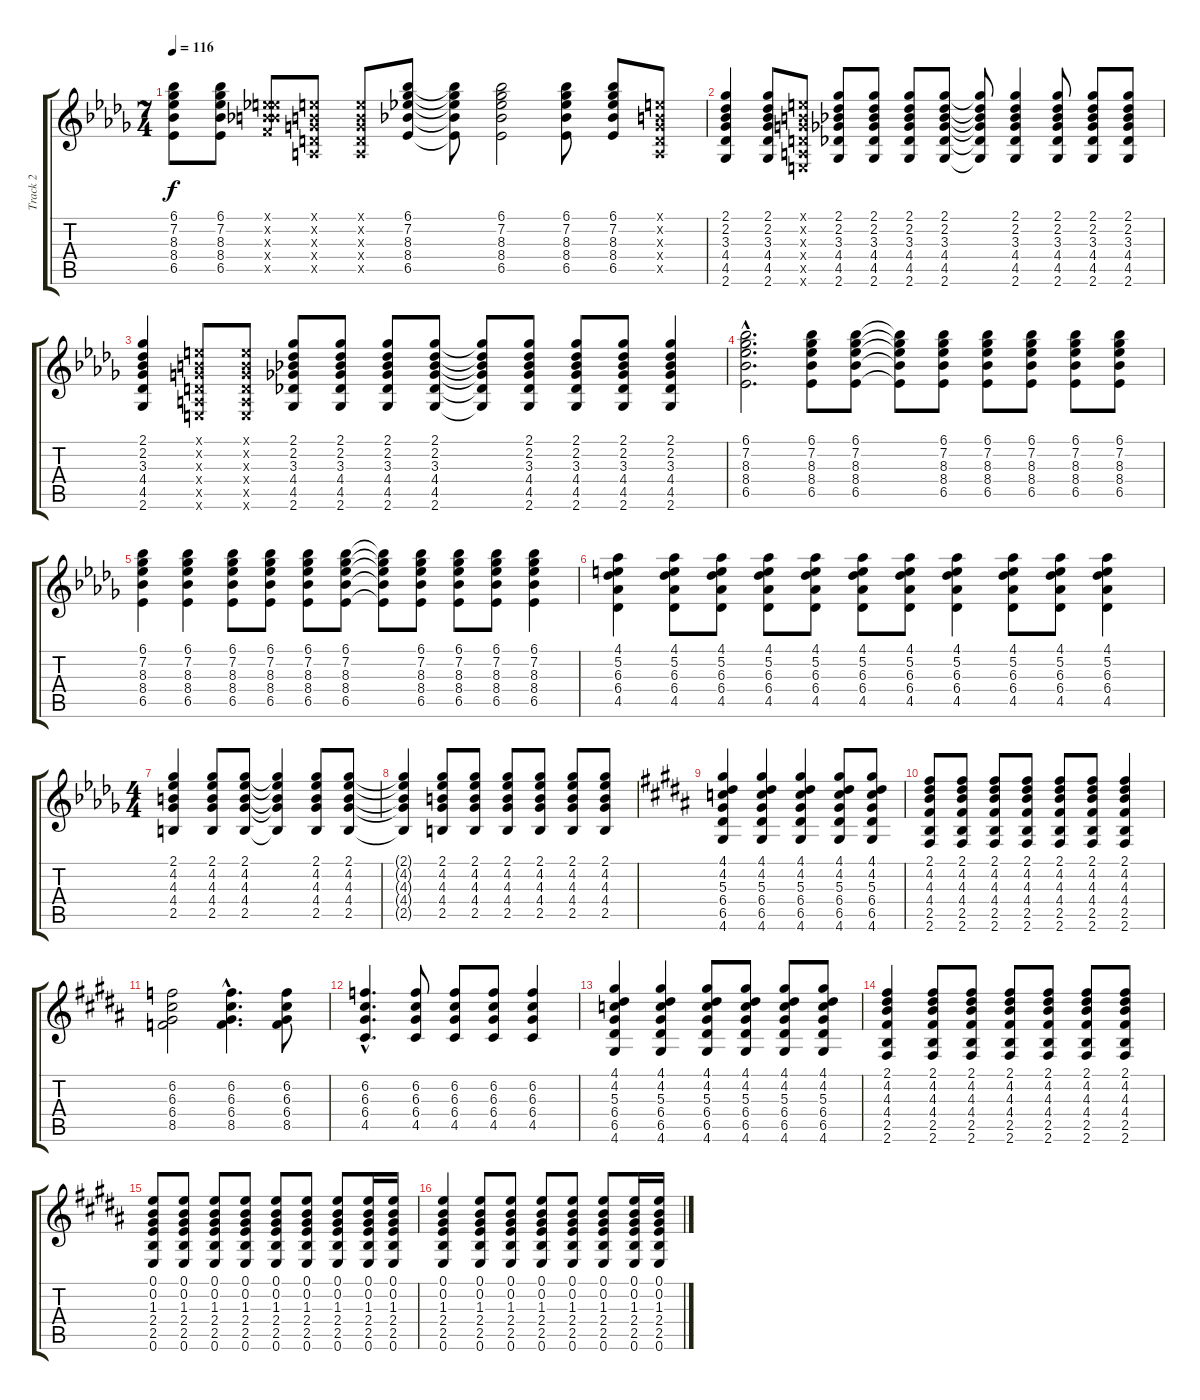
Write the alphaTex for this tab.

\track ("Track 2" "Track 2") {instrument acousticguitarsteel}
\staff {score tabs}
\tuning (E4 B3 G3 D3 A2 E2) {hide}
\ts (7 4)
\tempo 116
\clef g2
\ks db
(6.1 7.2 8.3 8.4 6.5).8{dy f} (6.1 7.2 8.3 8.4 6.5).8 (0.1{x} 0.2{x} 8.3{x} 8.4{x} 8.5{x}).8 (0.1{x} 0.2{x} 0.3{x} 0.4{x} 0.5{x}).8 (0.1{x} 0.2{x} 0.3{x} 0.4{x} 0.5{x}).8 (6.1 7.2 8.3 8.4 6.5).8 (6.1{t} 7.2{t} 8.3{t} 8.4{t} 6.5{t}).8 (6.1 7.2 8.3 8.4 6.5).2 (6.1 7.2 8.3 8.4 6.5).8 (6.1 7.2 8.3 8.4 6.5).8 (0.1{x} 0.2{x} 0.3{x} 0.4{x} 0.5{x}).8 |
(2.1 2.2 3.3 4.4 4.5 2.6).4 (2.1 2.2 3.3 4.4 4.5 2.6).8 (0.1{x} 0.2{x} 0.3{x} 0.4{x} 0.5{x} 0.6{x}).8 (2.1 2.2 3.3 4.4 4.5 2.6).8 (2.1 2.2 3.3 4.4 4.5 2.6).8 (2.1 2.2 3.3 4.4 4.5 2.6).8 (2.1 2.2 3.3 4.4 4.5 2.6).8 (2.1{t} 2.2{t} 3.3{t} 4.4{t} 4.5{t} 2.6{t}).8 (2.1 2.2 3.3 4.4 4.5 2.6).4 (2.1 2.2 3.3 4.4 4.5 2.6).8 (2.1 2.2 3.3 4.4 4.5 2.6).8 (2.1 2.2 3.3 4.4 4.5 2.6).8 |
(2.1 2.2 3.3 4.4 4.5 2.6).4 (0.1{x} 0.2{x} 0.3{x} 0.4{x} 0.5{x} 0.6{x}).8 (0.1{x} 0.2{x} 0.3{x} 0.4{x} 0.5{x} 0.6{x}).8 (2.1 2.2 3.3 4.4 4.5 2.6).8 (2.1 2.2 3.3 4.4 4.5 2.6).8 (2.1 2.2 3.3 4.4 4.5 2.6).8 (2.1 2.2 3.3 4.4 4.5 2.6).8 (2.1{t} 2.2{t} 3.3{t} 4.4{t} 4.5{t} 2.6{t}).8 (2.1 2.2 3.3 4.4 4.5 2.6).8 (2.1 2.2 3.3 4.4 4.5 2.6).8 (2.1 2.2 3.3 4.4 4.5 2.6).8 (2.1 2.2 3.3 4.4 4.5 2.6).4 |
(6.1{hac} 7.2{hac} 8.3{hac} 8.4{hac} 6.5{hac}).2{d} (6.1 7.2 8.3 8.4 6.5).8 (6.1 7.2 8.3 8.4 6.5).8 (6.1{t} 7.2{t} 8.3{t} 8.4{t} 6.5{t}).8 (6.1 7.2 8.3 8.4 6.5).8 (6.1 7.2 8.3 8.4 6.5).8 (6.1 7.2 8.3 8.4 6.5).8 (6.1 7.2 8.3 8.4 6.5).8 (6.1 7.2 8.3 8.4 6.5).8 |
(6.1 7.2 8.3 8.4 6.5).4 (6.1 7.2 8.3 8.4 6.5).4 (6.1 7.2 8.3 8.4 6.5).8 (6.1 7.2 8.3 8.4 6.5).8 (6.1 7.2 8.3 8.4 6.5).8 (6.1 7.2 8.3 8.4 6.5).8 (6.1{t} 7.2{t} 8.3{t} 8.4{t} 6.5{t}).8 (6.1 7.2 8.3 8.4 6.5).8 (6.1 7.2 8.3 8.4 6.5).8 (6.1 7.2 8.3 8.4 6.5).8 (6.1 7.2 8.3 8.4 6.5).4 |
(4.1 5.2 6.3 6.4 4.5).4 (4.1 5.2 6.3 6.4 4.5).8 (4.1 5.2 6.3 6.4 4.5).8 (4.1 5.2 6.3 6.4 4.5).8 (4.1 5.2 6.3 6.4 4.5).8 (4.1 5.2 6.3 6.4 4.5).8 (4.1 5.2 6.3 6.4 4.5).8 (4.1 5.2 6.3 6.4 4.5).4 (4.1 5.2 6.3 6.4 4.5).8 (4.1 5.2 6.3 6.4 4.5).8 (4.1 5.2 6.3 6.4 4.5).4 |
\ts (4 4)
(2.1 4.2 4.3 4.4 2.5).4 (2.1 4.2 4.3 4.4 2.5).8 (2.1 4.2 4.3 4.4 2.5).8 (2.1{t} 4.2{t} 4.3{t} 4.4{t} 2.5{t}).4 (2.1 4.2 4.3 4.4 2.5).8 (2.1 4.2 4.3 4.4 2.5).8 |
(2.1{t} 4.2{t} 4.3{t} 4.4{t} 2.5{t}).4 (2.1 4.2 4.3 4.4 2.5).8 (2.1 4.2 4.3 4.4 2.5).8 (2.1 4.2 4.3 4.4 2.5).8 (2.1 4.2 4.3 4.4 2.5).8 (2.1 4.2 4.3 4.4 2.5).8 (2.1 4.2 4.3 4.4 2.5).8 |
\ks b
(4.1 4.2 5.3 6.4 6.5 4.6).4 (4.1 4.2 5.3 6.4 6.5 4.6).4 (4.1 4.2 5.3 6.4 6.5 4.6).4 (4.1 4.2 5.3 6.4 6.5 4.6).8 (4.1 4.2 5.3 6.4 6.5 4.6).8 |
(2.1 4.2 4.3 4.4 2.5 2.6).8 (2.1 4.2 4.3 4.4 2.5 2.6).8 (2.1 4.2 4.3 4.4 2.5 2.6).8 (2.1 4.2 4.3 4.4 2.5 2.6).8 (2.1 4.2 4.3 4.4 2.5 2.6).8 (2.1 4.2 4.3 4.4 2.5 2.6).8 (2.1 4.2 4.3 4.4 2.5 2.6).4 |
(6.2 6.3 6.4 8.5).2 (6.2{hac} 6.3{hac} 6.4{hac} 8.5{hac}).4{d} (6.2 6.3 6.4 8.5).8 |
(6.2{hac} 6.3{hac} 6.4{hac} 4.5{hac}).4{d} (6.2 6.3 6.4 4.5).8 (6.2 6.3 6.4 4.5).8 (6.2 6.3 6.4 4.5).8 (6.2 6.3 6.4 4.5).4 |
(4.1 4.2 5.3 6.4 6.5 4.6).4 (4.1 4.2 5.3 6.4 6.5 4.6).4 (4.1 4.2 5.3 6.4 6.5 4.6).8 (4.1 4.2 5.3 6.4 6.5 4.6).8 (4.1 4.2 5.3 6.4 6.5 4.6).8 (4.1 4.2 5.3 6.4 6.5 4.6).8 |
(2.1 4.2 4.3 4.4 2.5 2.6).4 (2.1 4.2 4.3 4.4 2.5 2.6).8 (2.1 4.2 4.3 4.4 2.5 2.6).8 (2.1 4.2 4.3 4.4 2.5 2.6).8 (2.1 4.2 4.3 4.4 2.5 2.6).8 (2.1 4.2 4.3 4.4 2.5 2.6).8 (2.1 4.2 4.3 4.4 2.5 2.6).8 |
(0.1 0.2 1.3 2.4 2.5 0.6).8 (0.1 0.2 1.3 2.4 2.5 0.6).8 (0.1 0.2 1.3 2.4 2.5 0.6).8 (0.1 0.2 1.3 2.4 2.5 0.6).8 (0.1 0.2 1.3 2.4 2.5 0.6).8 (0.1 0.2 1.3 2.4 2.5 0.6).8 (0.1 0.2 1.3 2.4 2.5 0.6).8 (0.1 0.2 1.3 2.4 2.5 0.6).16 (0.1 0.2 1.3 2.4 2.5 0.6).16 |
(0.1 0.2 1.3 2.4 2.5 0.6).4 (0.1 0.2 1.3 2.4 2.5 0.6).8 (0.1 0.2 1.3 2.4 2.5 0.6).8 (0.1 0.2 1.3 2.4 2.5 0.6).8 (0.1 0.2 1.3 2.4 2.5 0.6).8 (0.1 0.2 1.3 2.4 2.5 0.6).8 (0.1 0.2 1.3 2.4 2.5 0.6).16 (0.1 0.2 1.3 2.4 2.5 0.6).16
